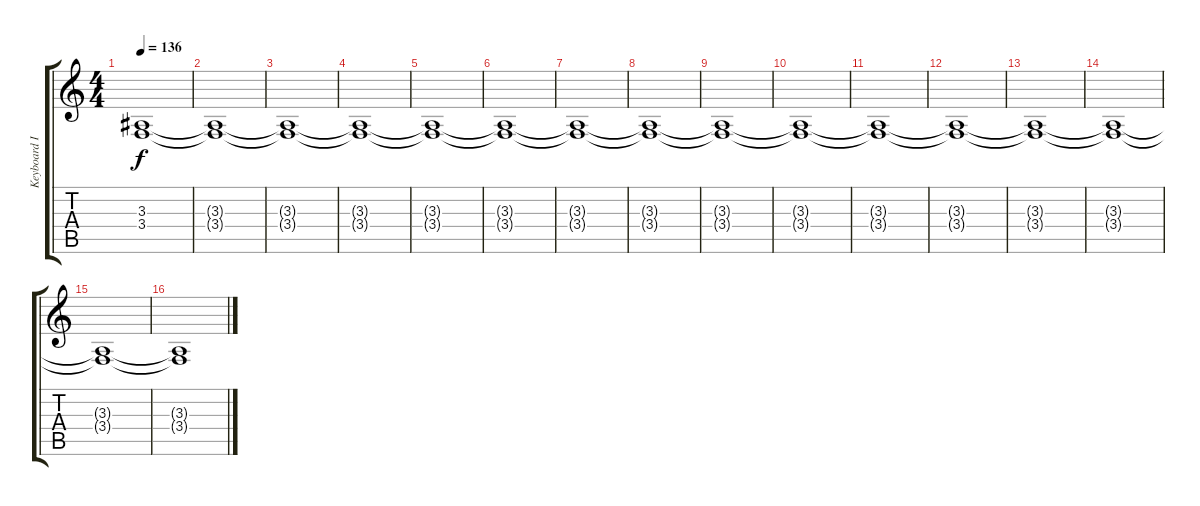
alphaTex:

\track ("Keyboard I" "Keyboard I") {instrument stringensemble1}
\staff {score tabs}
\tuning (E4 B3 G3 D3 A2 E2) {hide}
\ts (4 4)
\tempo 136
\clef g2
\ks c
(3.3{t} 3.4{t}).1{dy f} |
(3.3{t} 3.4{t}).1 |
(3.3{t} 3.4{t}).1 |
(3.3{t} 3.4{t}).1 |
(3.3{t} 3.4{t}).1 |
(3.3{t} 3.4{t}).1 |
(3.3{t} 3.4{t}).1 |
(3.3{t} 3.4{t}).1 |
(3.3{t} 3.4{t}).1 |
(3.3{t} 3.4{t}).1 |
(3.3{t} 3.4{t}).1 |
(3.3{t} 3.4{t}).1 |
(3.3{t} 3.4{t}).1 |
(3.3{t} 3.4{t}).1 |
(3.3{t} 3.4{t}).1 |
(3.3{t} 3.4{t}).1
